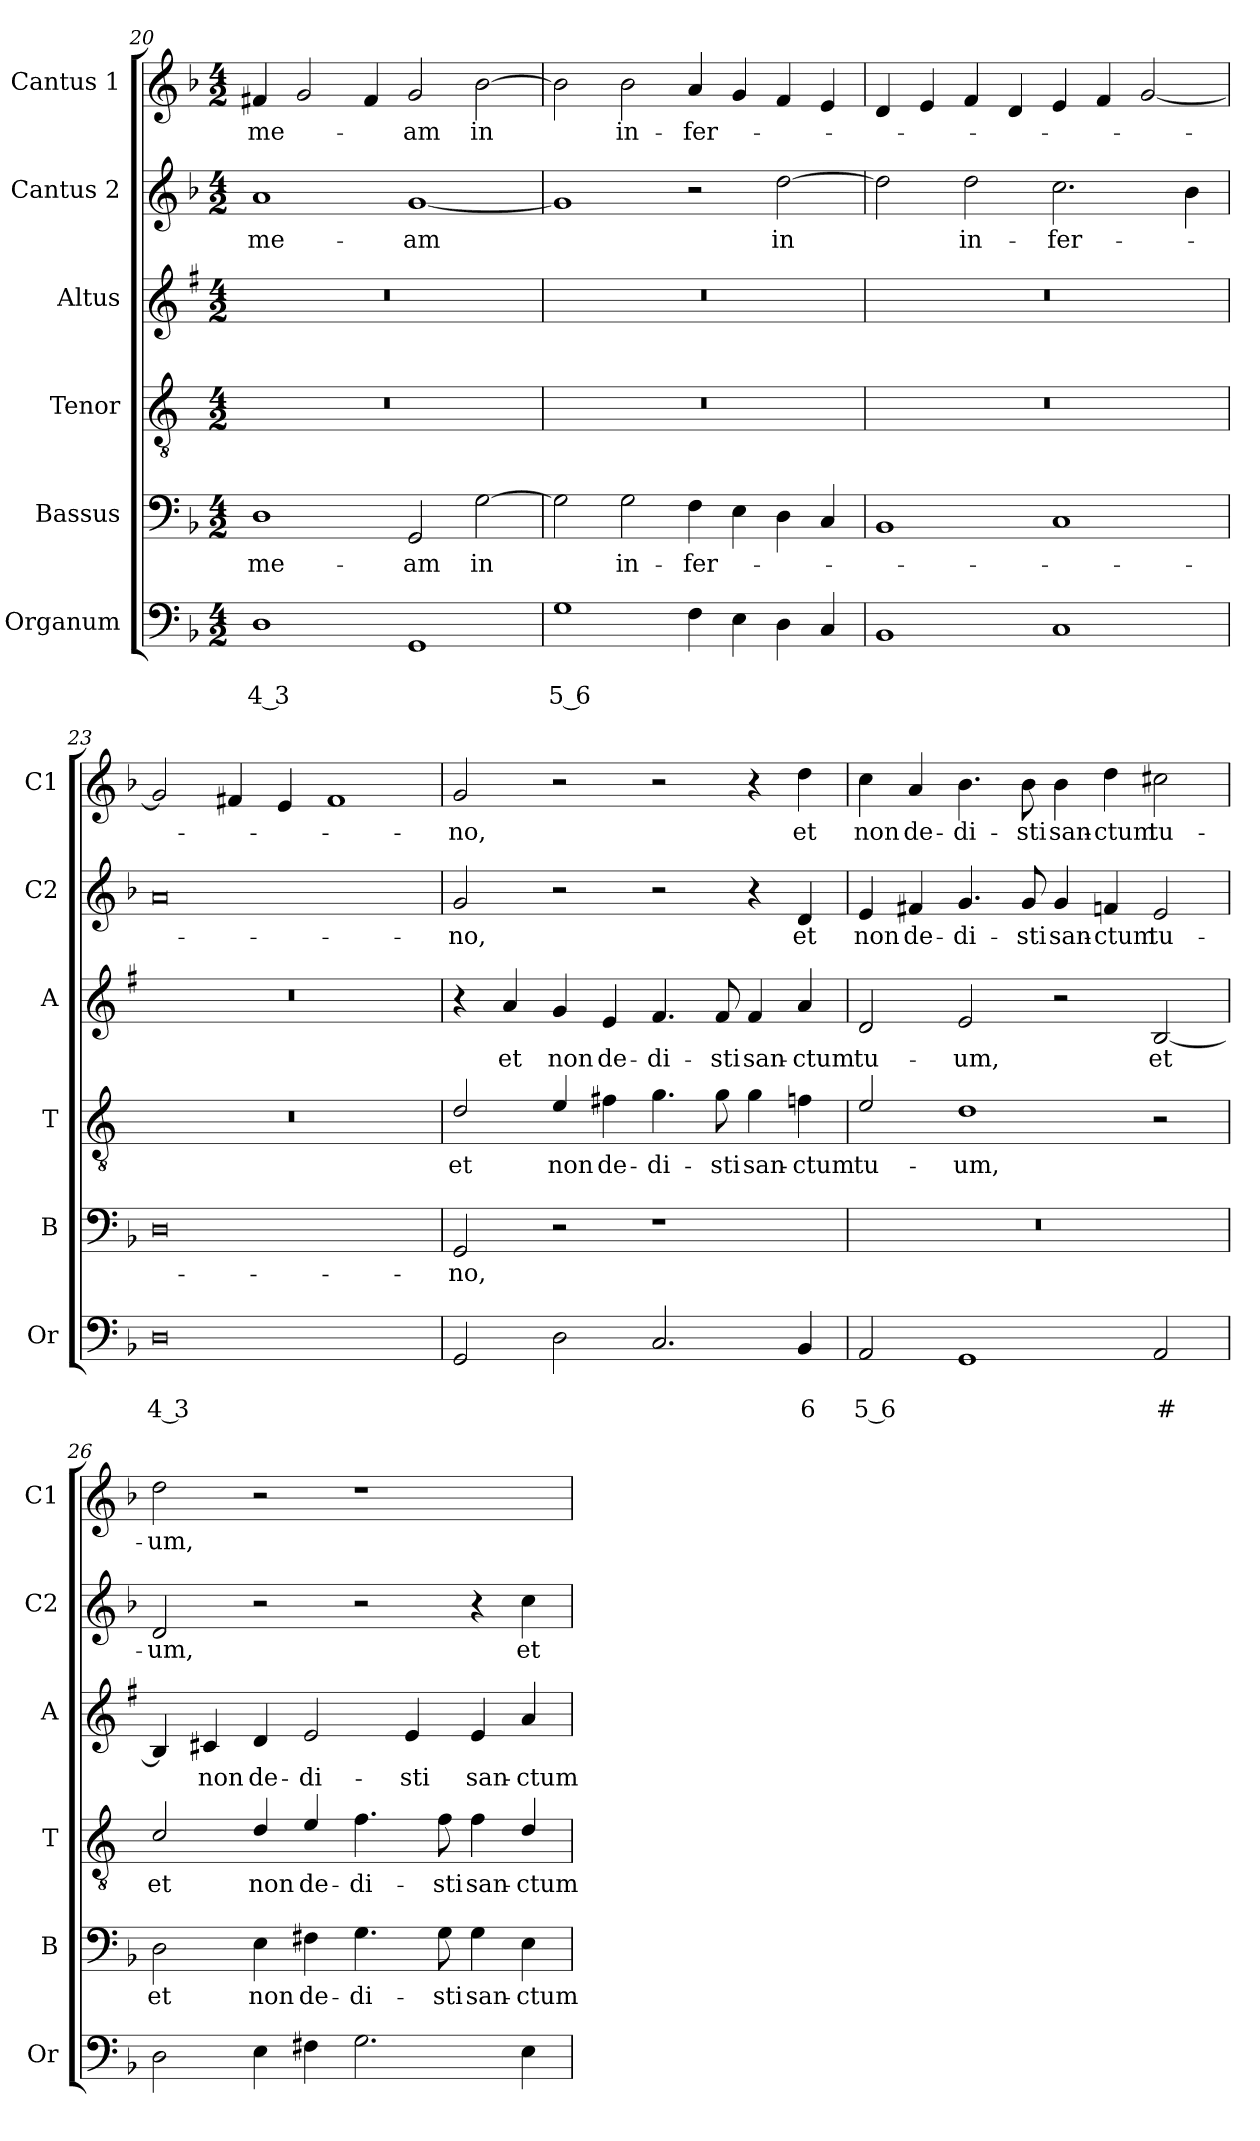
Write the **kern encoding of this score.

**kern	**text	**text	**kern	**text	**kern	**text	**kern	**text	**kern	**text	**kern	**text
*part6	*part6	*part6	*part5	*part5	*part4	*part4	*part3	*part3	*part2	*part2	*part1	*part1
*staff6	*staff6	*staff6	*staff5	*staff5	*staff4	*staff4	*staff3	*staff3	*staff2	*staff2	*staff1	*staff1
*I"Organum	*	*	*I"Bassus	*	*I"Tenor	*	*I"Altus	*	*I"Cantus 2	*	*I"Cantus 1	*
*I'Or	*	*	*I'B	*	*I'T	*	*I'A	*	*I'C2	*	*I'C1	*
*clefF4	*	*	*clefF4	*	*clefGv2	*	*clefG2	*	*clefG2	*	*clefG2	*
*	*	*	*	*	*ITrd4c7	*	*ITrd1c2	*	*	*	*	*
*k[b-]	*	*	*k[b-]	*	*k[b-]	*	*k[b-]	*	*k[b-]	*	*k[b-]	*
*F:	*	*	*F:	*	*F:	*	*F:	*	*F:	*	*F:	*
*M4/2	*	*	*M4/2	*	*M4/2	*	*M4/2	*	*M4/2	*	*M4/2	*
=20	=20	=20	=20	=20	=20	=20	=20	=20	=20	=20	=20	=20
!	!	!LO:LY:b	!	!LO:LY:b	!	!	!	!	!	!LO:LY:b	!	!LO:LY:b
1D	.	4 3	1D	me-	0r	.	0r	.	1a	me-	4f#X/	me-
.	.	.	.	.	.	.	.	.	.	.	2g/	.
.	.	.	.	.	.	.	.	.	.	.	4f#/	.
!	!	!	!	!LO:LY:b	!	!	!	!	!	!LO:LY:b	!	!LO:LY:b
1GG	.	.	2GG/	-am	.	.	.	.	[1g	-am	2g/	-am
!	!	!	!	!LO:LY:b	!	!	!	!	!	!	!	!LO:LY:b
.	.	.	[2G\	in	.	.	.	.	.	.	[2b-\	in
=21	=21	=21	=21	=21	=21	=21	=21	=21	=21	=21	=21	=21
!	!	!LO:LY:b	!	!	!	!	!	!	!	!	!	!
1G	.	5 6	2G\]	.	0r	.	0r	.	1g]	.	2b-\]	.
!	!	!	!	!LO:LY:b	!	!	!	!	!	!	!	!LO:LY:b
.	.	.	2G\	in-	.	.	.	.	.	.	2b-\	in-
!	!	!	!	!LO:LY:b	!	!	!	!	!	!	!	!LO:LY:b
4F\	.	.	4F\	-fer-	.	.	.	.	2r	.	4a/	-fer-
4E\	.	.	4E\	.	.	.	.	.	.	.	4g/	.
!	!	!	!	!	!	!	!	!	!	!LO:LY:b	!	!
4D\	.	.	4D\	.	.	.	.	.	[2dd\	in	4f/	.
4C/	.	.	4C/	.	.	.	.	.	.	.	4e/	.
=22	=22	=22	=22	=22	=22	=22	=22	=22	=22	=22	=22	=22
1BB-	.	.	1BB-	.	0r	.	0r	.	2dd\]	.	4d/	.
.	.	.	.	.	.	.	.	.	.	.	4e/	.
!	!	!	!	!	!	!	!	!	!	!LO:LY:b	!	!
.	.	.	.	.	.	.	.	.	2dd\	in-	4f/	.
.	.	.	.	.	.	.	.	.	.	.	4d/	.
!	!	!	!	!	!	!	!	!	!	!LO:LY:b	!	!
1C	.	.	1C	.	.	.	.	.	2.cc\	-fer-	4e/	.
.	.	.	.	.	.	.	.	.	.	.	4f/	.
.	.	.	.	.	.	.	.	.	.	.	[2g/	.
.	.	.	.	.	.	.	.	.	4b-\	.	.	.
!!LO:LB:g=z
=23	=23	=23	=23	=23	=23	=23	=23	=23	=23	=23	=23	=23
!	!	!LO:LY:b	!	!	!	!	!	!	!	!	!	!
0D	.	4 3	0D	.	0r	.	0r	.	0a	.	2g/]	.
.	.	.	.	.	.	.	.	.	.	.	4f#X/	.
.	.	.	.	.	.	.	.	.	.	.	4e/	.
.	.	.	.	.	.	.	.	.	.	.	1f#	.
=24	=24	=24	=24	=24	=24	=24	=24	=24	=24	=24	=24	=24
!	!	!	!	!LO:LY:b	!	!LO:LY:b	!	!	!	!LO:LY:b	!	!LO:LY:b
2GG/	.	.	2GG/	-no,	2G/	et	4r	.	2g/	-no,	2g/	-no,
!	!	!	!	!	!	!	!	!LO:LY:b	!	!	!	!
.	.	.	.	.	.	.	4g/	et	.	.	.	.
!	!	!	!	!	!	!LO:LY:b	!	!LO:LY:b	!	!	!	!
2D\	.	.	2r	.	4A/	non	4f/	non	2r	.	2r	.
!	!	!	!	!	!	!LO:LY:b	!	!LO:LY:b	!	!	!	!
.	.	.	.	.	4Bn\	de-	4d/	de-	.	.	.	.
!	!	!	!	!	!	!LO:LY:b	!	!LO:LY:b	!	!	!	!
2.C/	.	.	1r	.	4.c\	-di-	4.e/	-di-	2r	.	2r	.
!	!	!	!	!	!	!LO:LY:b	!	!LO:LY:b	!	!	!	!
.	.	.	.	.	8c\	-sti	8e/	-sti	.	.	.	.
!	!	!	!	!	!	!LO:LY:b	!	!LO:LY:b	!	!	!	!
.	.	.	.	.	4c\	san-	4e/	san-	4r	.	4r	.
!	!	!LO:LY:b	!	!	!	!LO:LY:b	!	!LO:LY:b	!	!LO:LY:b	!	!LO:LY:b
4BB-/	.	6	.	.	4B-X\	-ctum	4g/	-ctum	4d/	et	4dd\	et
=25	=25	=25	=25	=25	=25	=25	=25	=25	=25	=25	=25	=25
!	!	!LO:LY:b	!	!	!	!LO:LY:b	!	!LO:LY:b	!	!LO:LY:b	!	!LO:LY:b
2AA/	.	5 6	0r	.	2A/	tu-	2c/	tu-	4e/	non	4cc\	non
!	!	!	!	!	!	!	!	!	!	!LO:LY:b	!	!LO:LY:b
.	.	.	.	.	.	.	.	.	4f#X/	de-	4a/	de-
!	!	!	!	!	!	!LO:LY:b	!	!LO:LY:b	!	!LO:LY:b	!	!LO:LY:b
1GG	.	.	.	.	1G	-um,	2d/	-um,	4.g/	-di-	4.b-\	-di-
!	!	!	!	!	!	!	!	!	!	!LO:LY:b	!	!LO:LY:b
.	.	.	.	.	.	.	.	.	8g/	-sti	8b-\	-sti
!	!	!	!	!	!	!	!	!	!	!LO:LY:b	!	!LO:LY:b
.	.	.	.	.	.	.	2r	.	4g/	san-	4b-\	san-
!	!	!	!	!	!	!	!	!	!	!LO:LY:b	!	!LO:LY:b
.	.	.	.	.	.	.	.	.	4fn/	-ctum	4dd\	-ctum
!	!	!LO:LY:b	!	!	!	!	!	!LO:LY:b	!	!LO:LY:b	!	!LO:LY:b
2AA/	.	#	.	.	2r	.	[2A/	et	2e/	tu-	2cc#X\	tu-
=26	=26	=26	=26	=26	=26	=26	=26	=26	=26	=26	=26	=26
!	!	!	!	!LO:LY:b	!	!LO:LY:b	!	!	!	!LO:LY:b	!	!LO:LY:b
2D\	.	.	2D\	et	2F/	et	4A/]	.	2d/	-um,	2dd\	-um,
!	!	!	!	!	!	!	!	!LO:LY:b	!	!	!	!
.	.	.	.	.	.	.	4Bn/	non	.	.	.	.
!	!	!	!	!LO:LY:b	!	!LO:LY:b	!	!LO:LY:b	!	!	!	!
4E\	.	.	4E\	non	4G/	non	4c/	de-	2r	.	2r	.
!	!	!	!	!LO:LY:b	!	!LO:LY:b	!	!LO:LY:b	!	!	!	!
4F#X\	.	.	4F#X\	de-	4A/	de-	2d/	-di-	.	.	.	.
!	!	!	!	!LO:LY:b	!	!LO:LY:b	!	!	!	!	!	!
2.G\	.	.	4.G\	-di-	4.B-\	-di-	.	.	2r	.	1r	.
!	!	!	!	!	!	!	!	!LO:LY:b	!	!	!	!
.	.	.	.	.	.	.	4d/	-sti	.	.	.	.
!	!	!	!	!LO:LY:b	!	!LO:LY:b	!	!	!	!	!	!
.	.	.	8G\	-sti	8B-\	-sti	.	.	.	.	.	.
!	!	!	!	!LO:LY:b	!	!LO:LY:b	!	!LO:LY:b	!	!	!	!
.	.	.	4G\	san-	4B-\	san-	4d/	san-	4r	.	.	.
!	!	!	!	!LO:LY:b	!	!LO:LY:b	!	!LO:LY:b	!	!LO:LY:b	!	!
4E\	.	.	4E\	-ctum	4G/	-ctum	4g/	-ctum	4cc\	et	.	.
=	=	=	=	=	=	=	=	=	=	=	=	=
*-	*-	*-	*-	*-	*-	*-	*-	*-	*-	*-	*-	*-
